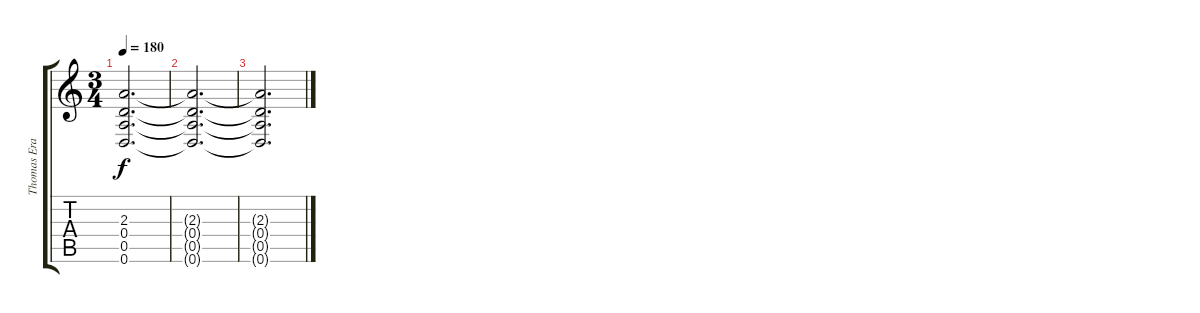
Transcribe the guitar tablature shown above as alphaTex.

\track ("Thomas Erak" "Thomas Era") {instrument distortionguitar}
\staff {score tabs}
\tuning (E4 B3 G3 D3 A2 D2) {hide}
\ts (3 4)
\tempo 180
\clef g2
\ks c
(2.3{t} 0.4{t} 0.5{t} 0.6{t}).2{d dy f} |
(2.3{t} 0.4{t} 0.5{t} 0.6{t}).2{d} |
(2.3{t} 0.4{t} 0.5{t} 0.6{t}).2{d}
